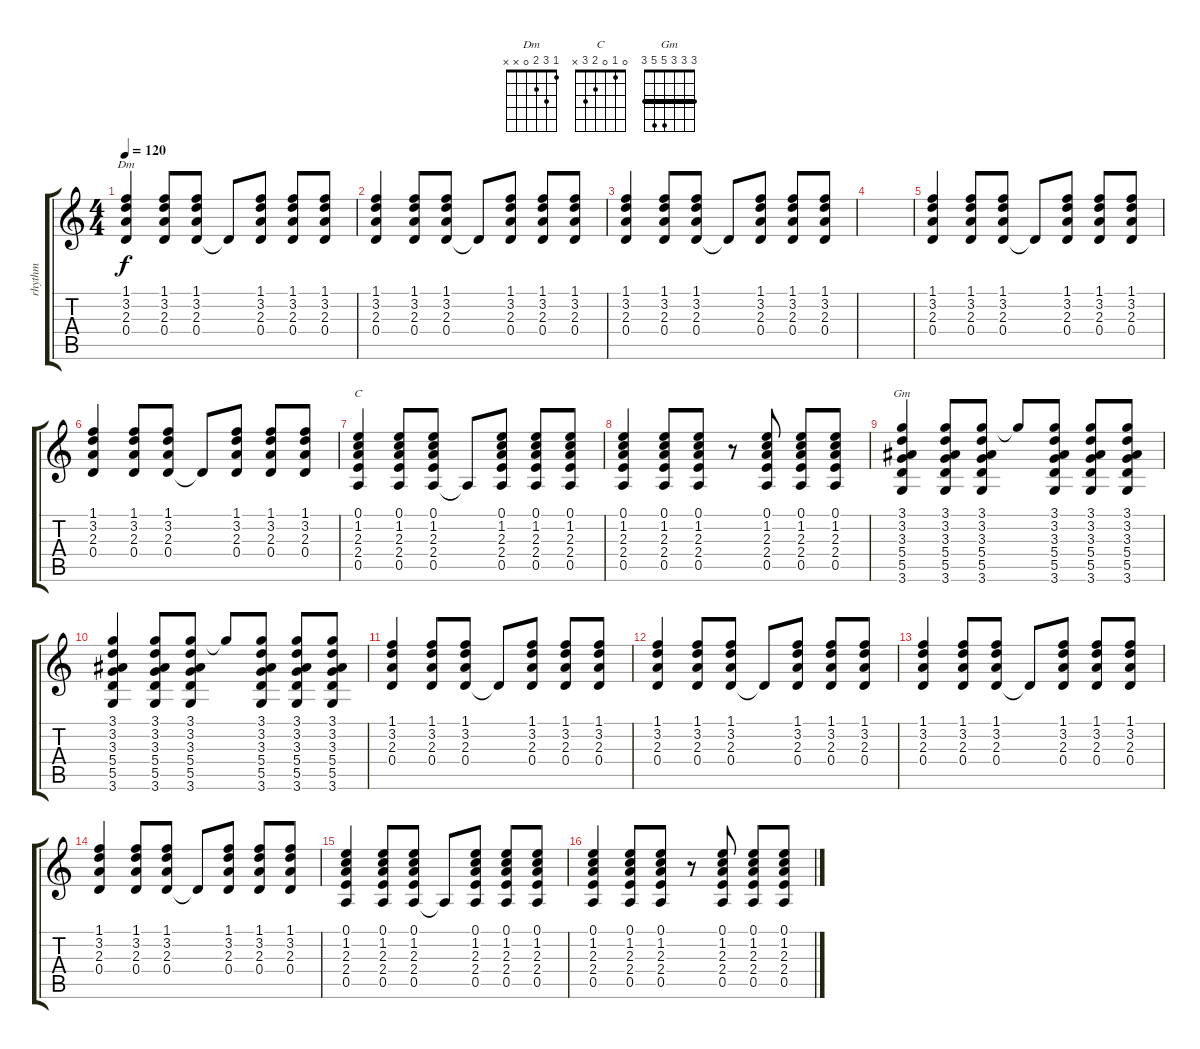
\track ("rhythm" "rhythm") {instrument acousticguitarsteel}
\staff {score tabs}
\tuning (E4 B3 G3 D3 A2 E2) {hide}
\chord ("Dm" 1 3 2 0 x x)
\chord ("C" 0 1 0 2 3 x)
\chord ("Gm" 3 3 3 5 5 3) {barre 3}
\ts (4 4)
\tempo 120
\clef g2
\ks c
(1.1 3.2 2.3 0.4).4{ch "Dm" dy f} (1.1 3.2 2.3 0.4).8 (1.1 3.2 2.3 0.4).8 0.4{t}.8 (1.1 3.2 2.3 0.4).8 (1.1 3.2 2.3 0.4).8 (1.1 3.2 2.3 0.4).8 |
(1.1 3.2 2.3 0.4).4 (1.1 3.2 2.3 0.4).8 (1.1 3.2 2.3 0.4).8 0.4{t}.8 (1.1 3.2 2.3 0.4).8 (1.1 3.2 2.3 0.4).8 (1.1 3.2 2.3 0.4).8 |
(1.1 3.2 2.3 0.4).4 (1.1 3.2 2.3 0.4).8 (1.1 3.2 2.3 0.4).8 0.4{t}.8 (1.1 3.2 2.3 0.4).8 (1.1 3.2 2.3 0.4).8 (1.1 3.2 2.3 0.4).8 |
|
(1.1 3.2 2.3 0.4).4 (1.1 3.2 2.3 0.4).8 (1.1 3.2 2.3 0.4).8 0.4{t}.8 (1.1 3.2 2.3 0.4).8 (1.1 3.2 2.3 0.4).8 (1.1 3.2 2.3 0.4).8 |
(1.1 3.2 2.3 0.4).4 (1.1 3.2 2.3 0.4).8 (1.1 3.2 2.3 0.4).8 0.4{t}.8 (1.1 3.2 2.3 0.4).8 (1.1 3.2 2.3 0.4).8 (1.1 3.2 2.3 0.4).8 |
(0.1 1.2 2.3 2.4 0.5).4{ch "C"} (0.1 1.2 2.3 2.4 0.5).8 (0.1 1.2 2.3 2.4 0.5).8 0.5{t}.8 (0.1 1.2 2.3 2.4 0.5).8 (0.1 1.2 2.3 2.4 0.5).8 (0.1 1.2 2.3 2.4 0.5).8 |
(0.1 1.2 2.3 2.4 0.5).4 (0.1 1.2 2.3 2.4 0.5).8 (0.1 1.2 2.3 2.4 0.5).8 r.8 (0.1 1.2 2.3 2.4 0.5).8 (0.1 1.2 2.3 2.4 0.5).8 (0.1 1.2 2.3 2.4 0.5).8 |
(3.1 3.2 3.3 5.4 5.5 3.6).4{ch "Gm"} (3.1 3.2 3.3 5.4 5.5 3.6).8 (3.1 3.2 3.3 5.4 5.5 3.6).8 3.1{t}.8 (3.1 3.2 3.3 5.4 5.5 3.6).8 (3.1 3.2 3.3 5.4 5.5 3.6).8 (3.1 3.2 3.3 5.4 5.5 3.6).8 |
(3.1 3.2 3.3 5.4 5.5 3.6).4 (3.1 3.2 3.3 5.4 5.5 3.6).8 (3.1 3.2 3.3 5.4 5.5 3.6).8 3.1{t}.8 (3.1 3.2 3.3 5.4 5.5 3.6).8 (3.1 3.2 3.3 5.4 5.5 3.6).8 (3.1 3.2 3.3 5.4 5.5 3.6).8 |
(1.1 3.2 2.3 0.4).4 (1.1 3.2 2.3 0.4).8 (1.1 3.2 2.3 0.4).8 0.4{t}.8 (1.1 3.2 2.3 0.4).8 (1.1 3.2 2.3 0.4).8 (1.1 3.2 2.3 0.4).8 |
(1.1 3.2 2.3 0.4).4 (1.1 3.2 2.3 0.4).8 (1.1 3.2 2.3 0.4).8 0.4{t}.8 (1.1 3.2 2.3 0.4).8 (1.1 3.2 2.3 0.4).8 (1.1 3.2 2.3 0.4).8 |
(1.1 3.2 2.3 0.4).4 (1.1 3.2 2.3 0.4).8 (1.1 3.2 2.3 0.4).8 0.4{t}.8 (1.1 3.2 2.3 0.4).8 (1.1 3.2 2.3 0.4).8 (1.1 3.2 2.3 0.4).8 |
(1.1 3.2 2.3 0.4).4 (1.1 3.2 2.3 0.4).8 (1.1 3.2 2.3 0.4).8 0.4{t}.8 (1.1 3.2 2.3 0.4).8 (1.1 3.2 2.3 0.4).8 (1.1 3.2 2.3 0.4).8 |
(0.1 1.2 2.3 2.4 0.5).4 (0.1 1.2 2.3 2.4 0.5).8 (0.1 1.2 2.3 2.4 0.5).8 0.5{t}.8 (0.1 1.2 2.3 2.4 0.5).8 (0.1 1.2 2.3 2.4 0.5).8 (0.1 1.2 2.3 2.4 0.5).8 |
(0.1 1.2 2.3 2.4 0.5).4 (0.1 1.2 2.3 2.4 0.5).8 (0.1 1.2 2.3 2.4 0.5).8 r.8 (0.1 1.2 2.3 2.4 0.5).8 (0.1 1.2 2.3 2.4 0.5).8 (0.1 1.2 2.3 2.4 0.5).8
